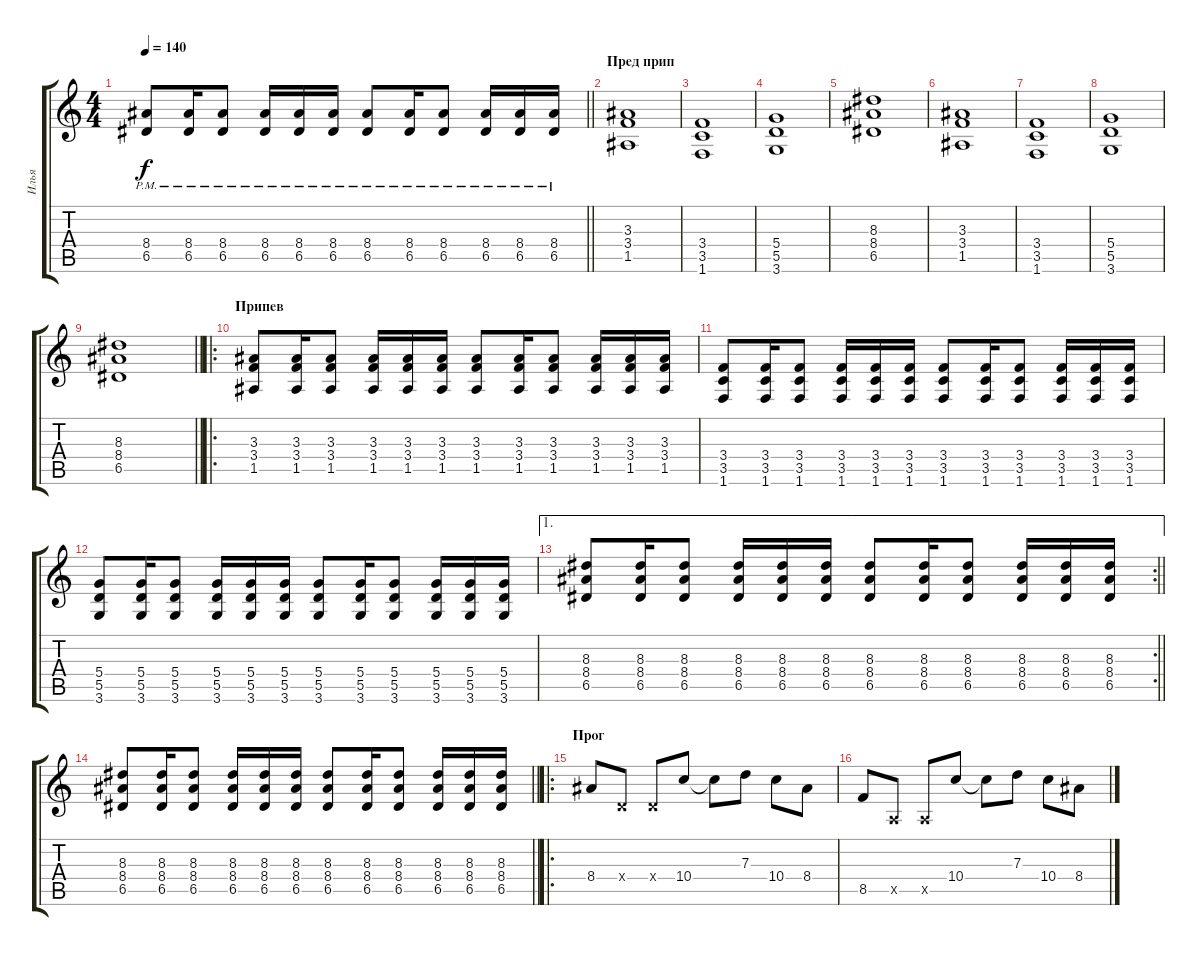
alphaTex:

\track ("Илья" "Илья") {instrument distortionguitar}
\staff {score tabs}
\tuning (E4 B3 G3 D3 A2 E2) {hide}
\ts (4 4)
\tempo 140
\clef g2
\barLineRight lightlight
\ks c
(8.4{pm} 6.5{pm}).8{dy f} (8.4{pm} 6.5{pm}).16 (8.4{pm} 6.5{pm}).8 (8.4{pm} 6.5{pm}).16 (8.4{pm} 6.5{pm}).16 (8.4{pm} 6.5{pm}).16 (8.4{pm} 6.5{pm}).8 (8.4{pm} 6.5{pm}).16 (8.4{pm} 6.5{pm}).8 (8.4{pm} 6.5{pm}).16 (8.4{pm} 6.5{pm}).16 (8.4{pm} 6.5{pm}).16 |
\section ("" "Пред прип")
(3.3 3.4 1.5).1 |
(3.4 3.5 1.6).1 |
(5.4 5.5 3.6).1 |
(8.3 8.4 6.5).1 |
(3.3 3.4 1.5).1 |
(3.4 3.5 1.6).1 |
(5.4 5.5 3.6).1 |
\barLineRight lightlight
(8.3 8.4 6.5).1 |
\ro
\section ("" "Припев")
(3.3 3.4 1.5).8{volume 13} (3.3 3.4 1.5).16 (3.3 3.4 1.5).8 (3.3 3.4 1.5).16 (3.3 3.4 1.5).16 (3.3 3.4 1.5).16 (3.3 3.4 1.5).8 (3.3 3.4 1.5).16 (3.3 3.4 1.5).8 (3.3 3.4 1.5).16 (3.3 3.4 1.5).16 (3.3 3.4 1.5).16 |
(3.4 3.5 1.6).8 (3.4 3.5 1.6).16 (3.4 3.5 1.6).8 (3.4 3.5 1.6).16 (3.4 3.5 1.6).16 (3.4 3.5 1.6).16 (3.4 3.5 1.6).8 (3.4 3.5 1.6).16 (3.4 3.5 1.6).8 (3.4 3.5 1.6).16 (3.4 3.5 1.6).16 (3.4 3.5 1.6).16 |
(5.4 5.5 3.6).8 (5.4 5.5 3.6).16 (5.4 5.5 3.6).8 (5.4 5.5 3.6).16 (5.4 5.5 3.6).16 (5.4 5.5 3.6).16 (5.4 5.5 3.6).8 (5.4 5.5 3.6).16 (5.4 5.5 3.6).8 (5.4 5.5 3.6).16 (5.4 5.5 3.6).16 (5.4 5.5 3.6).16 |
\ae 1
\rc 2
\barLineRight lightlight
(8.3 8.4 6.5).8 (8.3 8.4 6.5).16 (8.3 8.4 6.5).8 (8.3 8.4 6.5).16 (8.3 8.4 6.5).16 (8.3 8.4 6.5).16 (8.3 8.4 6.5).8 (8.3 8.4 6.5).16 (8.3 8.4 6.5).8 (8.3 8.4 6.5).16 (8.3 8.4 6.5).16 (8.3 8.4 6.5).16 |
\barLineRight lightlight
(8.3 8.4 6.5).8 (8.3 8.4 6.5).16 (8.3 8.4 6.5).8 (8.3 8.4 6.5).16 (8.3 8.4 6.5).16 (8.3 8.4 6.5).16 (8.3 8.4 6.5).8 (8.3 8.4 6.5).16 (8.3 8.4 6.5).8 (8.3 8.4 6.5).16 (8.3 8.4 6.5).16 (8.3 8.4 6.5).16 |
\ro
\section ("" "Прог")
8.4.8{volume 16} 0.4{x}.8 0.4{x}.8 10.4.8 10.4{t}.8 7.3.8 10.4.8 8.4.8 |
8.5.8 0.5{x}.8 0.5{x}.8 10.4.8 10.4{t}.8 7.3.8 10.4.8 8.4.8
